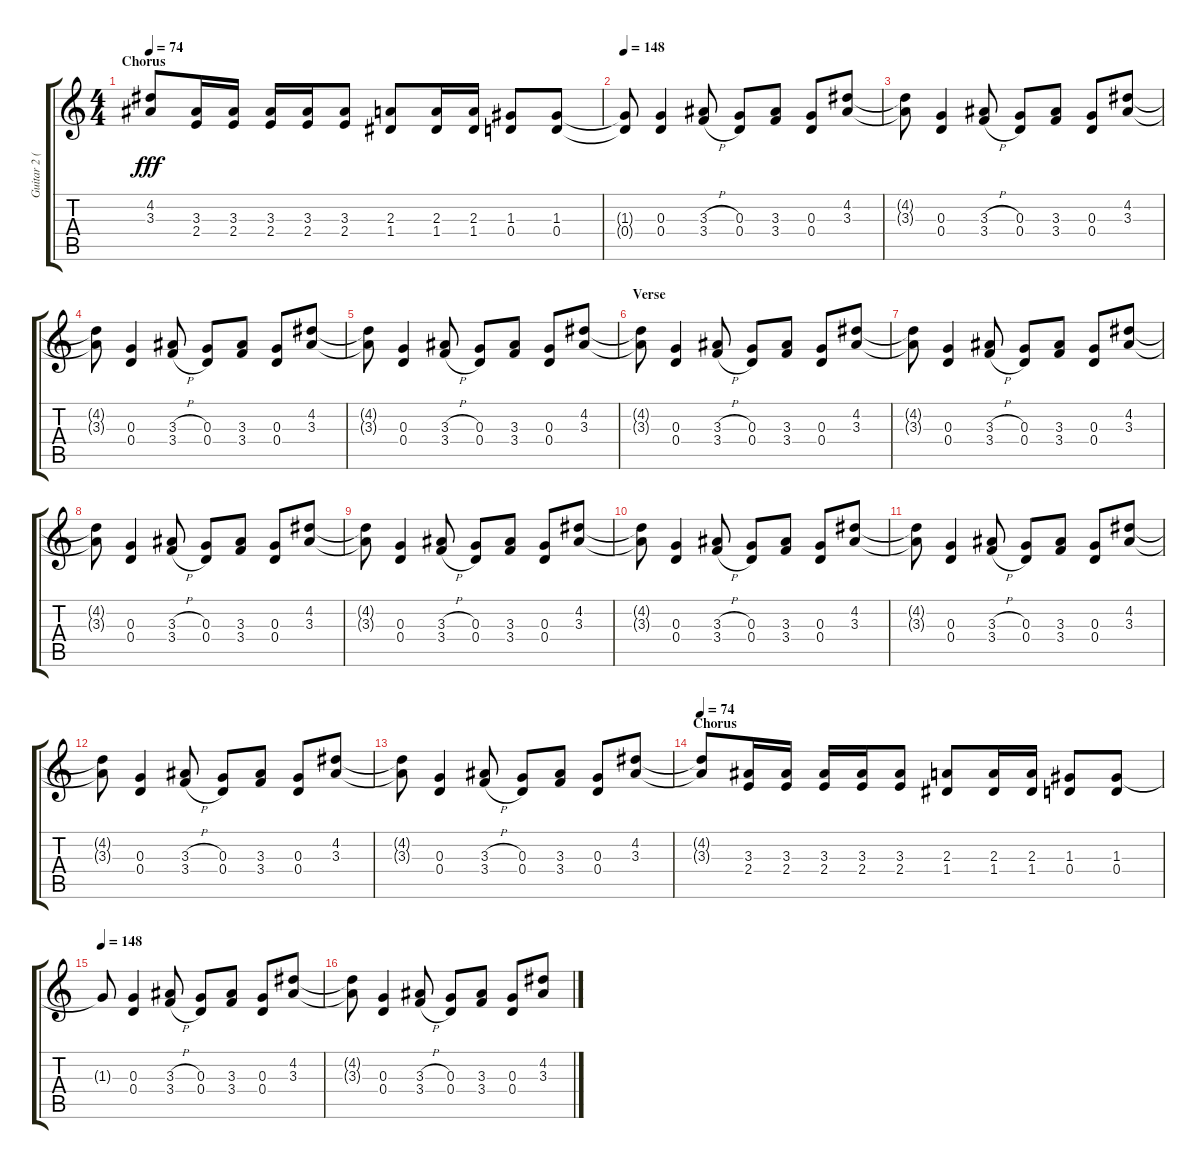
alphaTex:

\track ("Guitar 2 (right)" "Guitar 2 (") {instrument overdrivenguitar}
\staff {score tabs}
\tuning (E4 B3 G3 D3 A2 E2) {hide}
\ts (4 4)
\section ("" "Chorus")
\tempo 74
\clef g2
\ks c
(4.2{t} 3.3{t}).8{dy fff} (3.3 2.4).16 (3.3 2.4).16 (3.3 2.4).16 (3.3 2.4).16 (3.3 2.4).8 (2.3 1.4).8 (2.3 1.4).16 (2.3 1.4).16 (1.3 0.4).8 (1.3 0.4).8 |
\tempo 148
(1.3{t} 0.4{t}).8 (0.3 0.4).4 (3.3{h} 3.4{h}).8 (0.3 0.4).8 (3.3 3.4).8 (0.3 0.4).8 (4.2 3.3).8 |
(4.2{t} 3.3{t}).8 (0.3 0.4).4 (3.3{h} 3.4{h}).8 (0.3 0.4).8 (3.3 3.4).8 (0.3 0.4).8 (4.2 3.3).8 |
(4.2{t} 3.3{t}).8 (0.3 0.4).4 (3.3{h} 3.4{h}).8 (0.3 0.4).8 (3.3 3.4).8 (0.3 0.4).8 (4.2 3.3).8 |
(4.2{t} 3.3{t}).8 (0.3 0.4).4 (3.3{h} 3.4{h}).8 (0.3 0.4).8 (3.3 3.4).8 (0.3 0.4).8 (4.2 3.3).8 |
\section ("" "Verse")
(4.2{t} 3.3{t}).8 (0.3 0.4).4 (3.3{h} 3.4{h}).8 (0.3 0.4).8 (3.3 3.4).8 (0.3 0.4).8 (4.2 3.3).8 |
(4.2{t} 3.3{t}).8 (0.3 0.4).4 (3.3{h} 3.4{h}).8 (0.3 0.4).8 (3.3 3.4).8 (0.3 0.4).8 (4.2 3.3).8 |
(4.2{t} 3.3{t}).8 (0.3 0.4).4 (3.3{h} 3.4{h}).8 (0.3 0.4).8 (3.3 3.4).8 (0.3 0.4).8 (4.2 3.3).8 |
(4.2{t} 3.3{t}).8 (0.3 0.4).4 (3.3{h} 3.4{h}).8 (0.3 0.4).8 (3.3 3.4).8 (0.3 0.4).8 (4.2 3.3).8 |
(4.2{t} 3.3{t}).8 (0.3 0.4).4 (3.3{h} 3.4{h}).8 (0.3 0.4).8 (3.3 3.4).8 (0.3 0.4).8 (4.2 3.3).8 |
(4.2{t} 3.3{t}).8 (0.3 0.4).4 (3.3{h} 3.4{h}).8 (0.3 0.4).8 (3.3 3.4).8 (0.3 0.4).8 (4.2 3.3).8 |
(4.2{t} 3.3{t}).8 (0.3 0.4).4 (3.3{h} 3.4{h}).8 (0.3 0.4).8 (3.3 3.4).8 (0.3 0.4).8 (4.2 3.3).8 |
(4.2{t} 3.3{t}).8 (0.3 0.4).4 (3.3{h} 3.4{h}).8 (0.3 0.4).8 (3.3 3.4).8 (0.3 0.4).8 (4.2 3.3).8 |
\section ("" "Chorus")
\tempo 74
(4.2{t} 3.3{t}).8 (3.3 2.4).16 (3.3 2.4).16 (3.3 2.4).16 (3.3 2.4).16 (3.3 2.4).8 (2.3 1.4).8 (2.3 1.4).16 (2.3 1.4).16 (1.3 0.4).8 (1.3 0.4).8 |
\tempo 148
1.3{t}.8 (0.3 0.4).4 (3.3{h} 3.4{h}).8 (0.3 0.4).8 (3.3 3.4).8 (0.3 0.4).8 (4.2 3.3).8 |
(4.2{t} 3.3{t}).8 (0.3 0.4).4 (3.3{h} 3.4{h}).8 (0.3 0.4).8 (3.3 3.4).8 (0.3 0.4).8 (4.2 3.3).8
